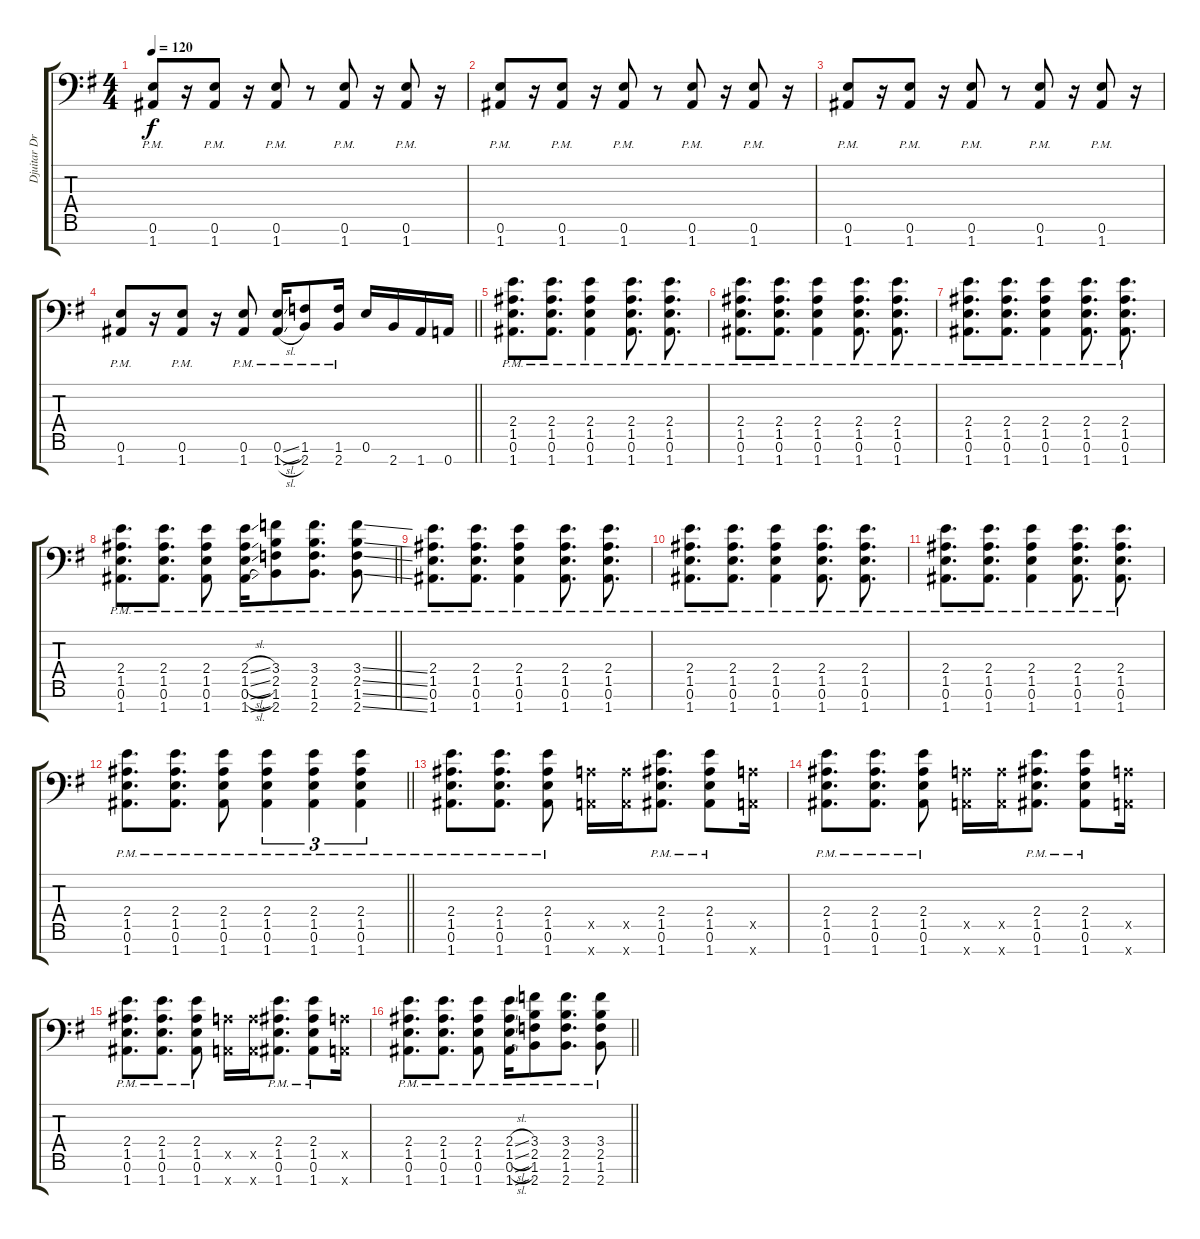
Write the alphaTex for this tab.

\track ("Djuitar Dropped A" "Djuitar Dr") {instrument distortionguitar}
\staff {score tabs}
\tuning (E4 B3 G3 D3 A2 E2 A1) {hide}
\ts (4 4)
\tempo 120
\clef f4
\ks eminor
(0.6{pm} 1.7{pm}).8{dy f} r.16 (0.6{pm} 1.7{pm}).8 r.16 (0.6{pm} 1.7{pm}).8 r.8 (0.6{pm} 1.7{pm}).8 r.16 (0.6{pm} 1.7{pm}).8 r.16 |
(0.6{pm} 1.7{pm}).8 r.16 (0.6{pm} 1.7{pm}).8 r.16 (0.6{pm} 1.7{pm}).8 r.8 (0.6{pm} 1.7{pm}).8 r.16 (0.6{pm} 1.7{pm}).8 r.16 |
(0.6{pm} 1.7{pm}).8 r.16 (0.6{pm} 1.7{pm}).8 r.16 (0.6{pm} 1.7{pm}).8 r.8 (0.6{pm} 1.7{pm}).8 r.16 (0.6{pm} 1.7{pm}).8 r.16 |
\barLineRight lightlight
(0.6{pm} 1.7{pm}).8 r.16 (0.6{pm} 1.7{pm}).8 r.16 (0.6{pm} 1.7{pm}).8 (0.6{sl pm} 1.7{sl pm}).16 (1.6{pm} 2.7{pm}).8 (1.6{pm} 2.7{pm}).16 0.6.16 2.7.16 1.7.16 0.7.16 |
\section ("" "")
(2.4{pm} 1.5{pm} 0.6{pm} 1.7{pm}).8{d} (2.4{pm} 1.5{pm} 0.6{pm} 1.7{pm}).8{d} (2.4{pm} 1.5{pm} 0.6{pm} 1.7{pm}).4 (2.4{pm} 1.5{pm} 0.6{pm} 1.7{pm}).8{d} (2.4{pm} 1.5{pm} 0.6{pm} 1.7{pm}).8{d} |
(2.4{pm} 1.5{pm} 0.6{pm} 1.7{pm}).8{d} (2.4{pm} 1.5{pm} 0.6{pm} 1.7{pm}).8{d} (2.4{pm} 1.5{pm} 0.6{pm} 1.7{pm}).4 (2.4{pm} 1.5{pm} 0.6{pm} 1.7{pm}).8{d} (2.4{pm} 1.5{pm} 0.6{pm} 1.7{pm}).8{d} |
(2.4{pm} 1.5{pm} 0.6{pm} 1.7{pm}).8{d} (2.4{pm} 1.5{pm} 0.6{pm} 1.7{pm}).8{d} (2.4{pm} 1.5{pm} 0.6{pm} 1.7{pm}).4 (2.4{pm} 1.5{pm} 0.6{pm} 1.7{pm}).8{d} (2.4{pm} 1.5{pm} 0.6{pm} 1.7{pm}).8{d} |
\barLineRight lightlight
(2.4{pm} 1.5{pm} 0.6{pm} 1.7{pm}).8{d} (2.4{pm} 1.5{pm} 0.6{pm} 1.7{pm}).8{d} (2.4{pm} 1.5{pm} 0.6{pm} 1.7{pm}).8 (2.4{sl pm} 1.5{sl pm} 0.6{sl pm} 1.7{sl pm}).16 (3.4{pm} 2.5{pm} 1.6{pm} 2.7{pm}).8 (3.4{pm} 2.5{pm} 1.6{pm} 2.7{pm}).8{d} (3.4{ss pm} 2.5{ss pm} 1.6{ss pm} 2.7{ss pm}).8 |
(2.4{pm} 1.5{pm} 0.6{pm} 1.7{pm}).8{d} (2.4{pm} 1.5{pm} 0.6{pm} 1.7{pm}).8{d} (2.4{pm} 1.5{pm} 0.6{pm} 1.7{pm}).4 (2.4{pm} 1.5{pm} 0.6{pm} 1.7{pm}).8{d} (2.4{pm} 1.5{pm} 0.6{pm} 1.7{pm}).8{d} |
(2.4{pm} 1.5{pm} 0.6{pm} 1.7{pm}).8{d} (2.4{pm} 1.5{pm} 0.6{pm} 1.7{pm}).8{d} (2.4{pm} 1.5{pm} 0.6{pm} 1.7{pm}).4 (2.4{pm} 1.5{pm} 0.6{pm} 1.7{pm}).8{d} (2.4{pm} 1.5{pm} 0.6{pm} 1.7{pm}).8{d} |
(2.4{pm} 1.5{pm} 0.6{pm} 1.7{pm}).8{d} (2.4{pm} 1.5{pm} 0.6{pm} 1.7{pm}).8{d} (2.4{pm} 1.5{pm} 0.6{pm} 1.7{pm}).4 (2.4{pm} 1.5{pm} 0.6{pm} 1.7{pm}).8{d} (2.4{pm} 1.5{pm} 0.6{pm} 1.7{pm}).8{d} |
\barLineRight lightlight
(2.4{pm} 1.5{pm} 0.6{pm} 1.7{pm}).8{d} (2.4{pm} 1.5{pm} 0.6{pm} 1.7{pm}).8{d} (2.4{pm} 1.5{pm} 0.6{pm} 1.7{pm}).8 (2.4{pm} 1.5{pm} 0.6{pm} 1.7{pm}).4{tu (3 2)} (2.4{pm} 1.5{pm} 0.6{pm} 1.7{pm}).4{tu (3 2)} (2.4{pm} 1.5{pm} 0.6{pm} 1.7{pm}).4{tu (3 2)} |
\section ("" "")
(2.4{pm} 1.5{pm} 0.6{pm} 1.7{pm}).8{d} (2.4{pm} 1.5{pm} 0.6{pm} 1.7{pm}).8{d} (2.4{pm} 1.5{pm} 0.6{pm} 1.7{pm}).8 (0.5{x} 0.7{x}).16 (0.5{x} 0.7{x}).16 (2.4{pm} 1.5{pm} 0.6{pm} 1.7{pm}).8{d} (2.4{pm} 1.5{pm} 0.6{pm} 1.7{pm}).8 (0.5{x} 0.7{x}).16 |
(2.4{pm} 1.5{pm} 0.6{pm} 1.7{pm}).8{d} (2.4{pm} 1.5{pm} 0.6{pm} 1.7{pm}).8{d} (2.4{pm} 1.5{pm} 0.6{pm} 1.7{pm}).8 (0.5{x} 0.7{x}).16 (0.5{x} 0.7{x}).16 (2.4{pm} 1.5{pm} 0.6{pm} 1.7{pm}).8{d} (2.4{pm} 1.5{pm} 0.6{pm} 1.7{pm}).8 (0.5{x} 0.7{x}).16 |
(2.4{pm} 1.5{pm} 0.6{pm} 1.7{pm}).8{d} (2.4{pm} 1.5{pm} 0.6{pm} 1.7{pm}).8{d} (2.4{pm} 1.5{pm} 0.6{pm} 1.7{pm}).8 (0.5{x} 0.7{x}).16 (0.5{x} 0.7{x}).16 (2.4{pm} 1.5{pm} 0.6{pm} 1.7{pm}).8{d} (2.4{pm} 1.5{pm} 0.6{pm} 1.7{pm}).8 (0.5{x} 0.7{x}).16 |
\barLineRight lightlight
(2.4{pm} 1.5{pm} 0.6{pm} 1.7{pm}).8{d} (2.4{pm} 1.5{pm} 0.6{pm} 1.7{pm}).8{d} (2.4{pm} 1.5{pm} 0.6{pm} 1.7{pm}).8 (2.4{sl pm} 1.5{sl pm} 0.6{sl pm} 1.7{sl pm}).16 (3.4{pm} 2.5{pm} 1.6{pm} 2.7{pm}).8 (3.4{pm} 2.5{pm} 1.6{pm} 2.7{pm}).8{d} (3.4{ss pm} 2.5{ss pm} 1.6{ss pm} 2.7{ss pm}).8
